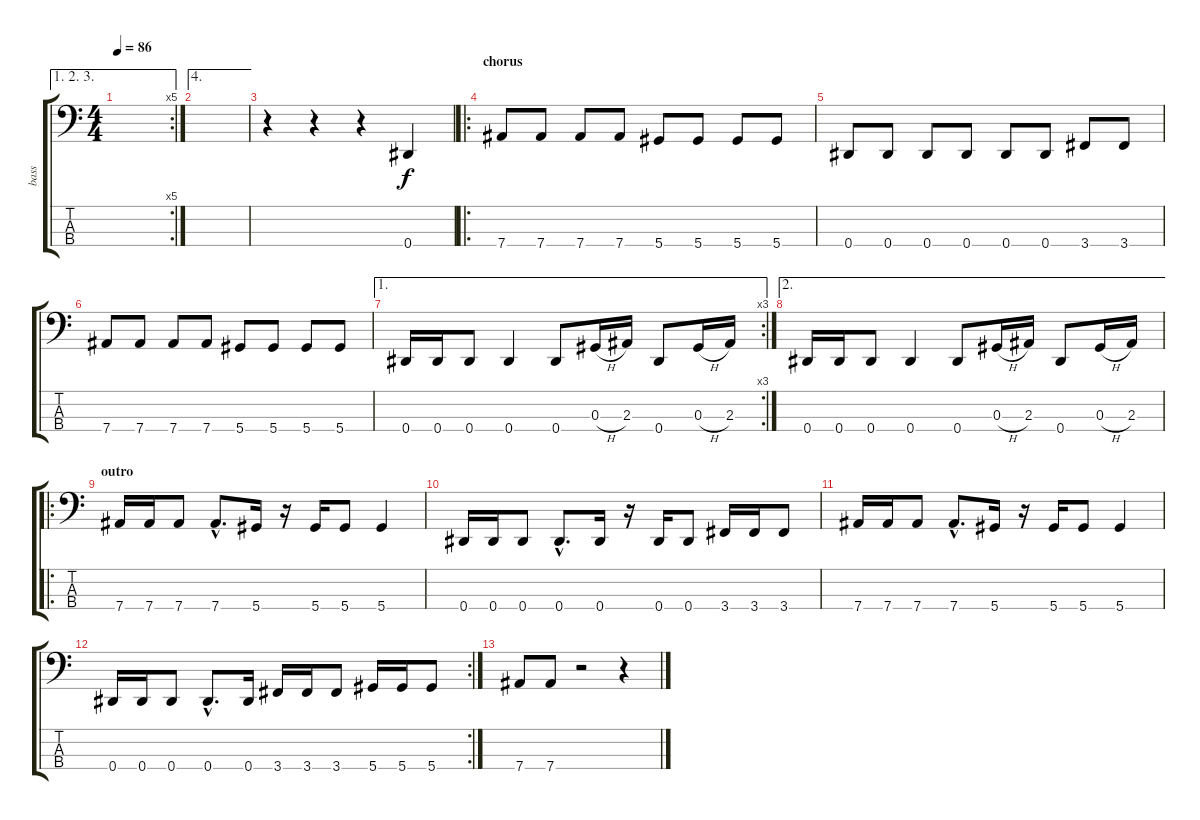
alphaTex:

\track ("bass" "bass") {instrument electricbasspick}
\staff {score tabs}
\tuning (Gb2 Db2 Ab1 Eb1) {hide}
\ae (1 2 3)
\rc 5
\ts (4 4)
\tempo 86
\clef f4
\ks c
|
\ae 4
|
r.4 r.4 r.4 0.4.4 |
\ro
\section ("" "chorus")
7.4.8 7.4.8 7.4.8 7.4.8 5.4.8 5.4.8 5.4.8 5.4.8 |
0.4.8 0.4.8 0.4.8 0.4.8 0.4.8 0.4.8 3.4.8 3.4.8 |
7.4.8 7.4.8 7.4.8 7.4.8 5.4.8 5.4.8 5.4.8 5.4.8 |
\ae 1
\rc 3
0.4.16 0.4.16 0.4.8 0.4.4 0.4.8 0.3{h}.16 2.3.16 0.4.8 0.3{h}.16 2.3.16 |
\ae 2
0.4.16 0.4.16 0.4.8 0.4.4 0.4.8 0.3{h}.16 2.3.16 0.4.8 0.3{h}.16 2.3.16 |
\ro
\section ("" "outro")
7.4.16 7.4.16 7.4.8 7.4{hac}.8{d} 5.4.16 r.16 5.4.16 5.4.8 5.4.4 |
0.4.16 0.4.16 0.4.8 0.4{hac}.8{d} 0.4.16 r.16 0.4.16 0.4.8 3.4.16 3.4.16 3.4.8 |
7.4.16 7.4.16 7.4.8 7.4{hac}.8{d} 5.4.16 r.16 5.4.16 5.4.8 5.4.4 |
\rc 2
0.4.16 0.4.16 0.4.8 0.4{hac}.8{d} 0.4.16 3.4.16 3.4.16 3.4.8 5.4.16 5.4.16 5.4.8 |
7.4.8 7.4.8 r.2 r.4
